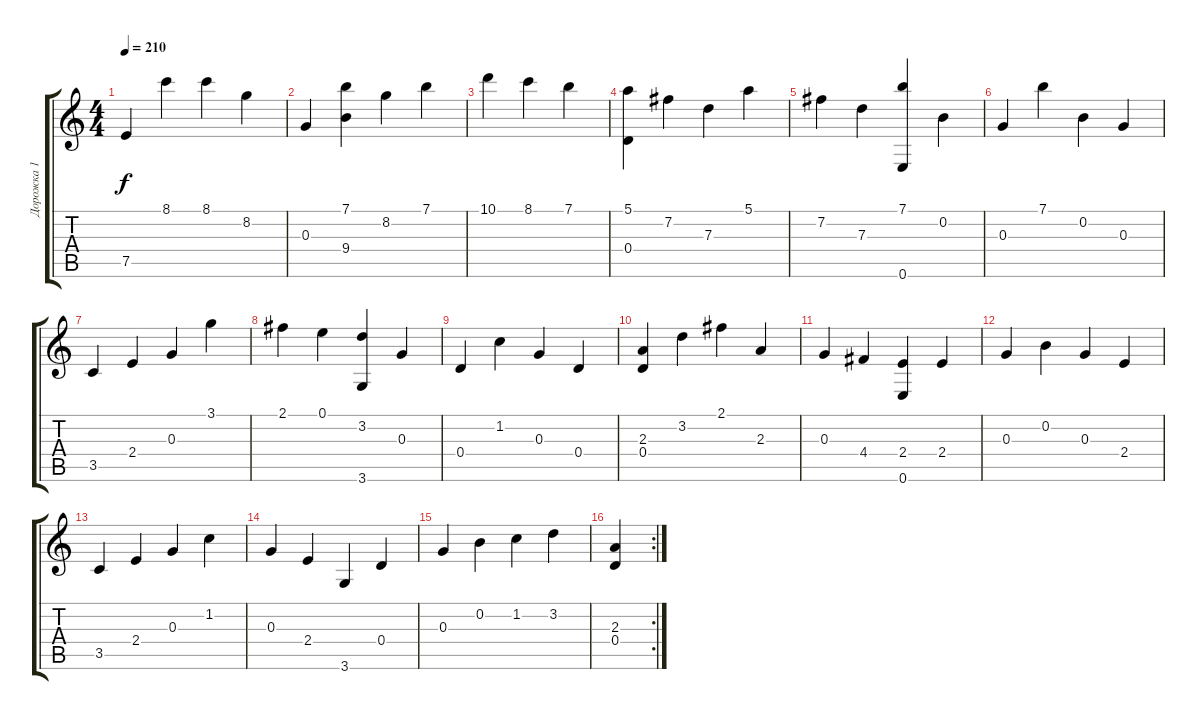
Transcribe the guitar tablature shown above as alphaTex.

\track ("Дорожка 1" "Дорожка 1") {instrument acousticguitarsteel}
\staff {score tabs}
\tuning (E4 B3 G3 D3 A2 E2) {hide}
\ts (4 4)
\tempo 210
\clef g2
\ks c
7.5.4{dy f} 8.1.4 8.1.4 8.2.4 |
0.3.4 (7.1 9.4).4 8.2.4 7.1.4 |
10.1.4 8.1.4 7.1.4 |
(5.1 0.4).4 7.2.4 7.3.4 5.1.4 |
7.2.4 7.3.4 (7.1 0.6).4 0.2.4 |
0.3.4 7.1.4 0.2.4 0.3.4 |
3.5.4 2.4.4 0.3.4 3.1.4 |
2.1.4 0.1.4 (3.2 3.6).4 0.3.4 |
0.4.4 1.2.4 0.3.4 0.4.4 |
(2.3 0.4).4 3.2.4 2.1.4 2.3.4 |
0.3.4 4.4.4 (2.4 0.6).4 2.4.4 |
0.3.4 0.2.4 0.3.4 2.4.4 |
3.5.4 2.4.4 0.3.4 1.2.4 |
0.3.4 2.4.4 3.6.4 0.4.4 |
0.3.4 0.2.4 1.2.4 3.2.4 |
\rc 2
(2.3 0.4).4
